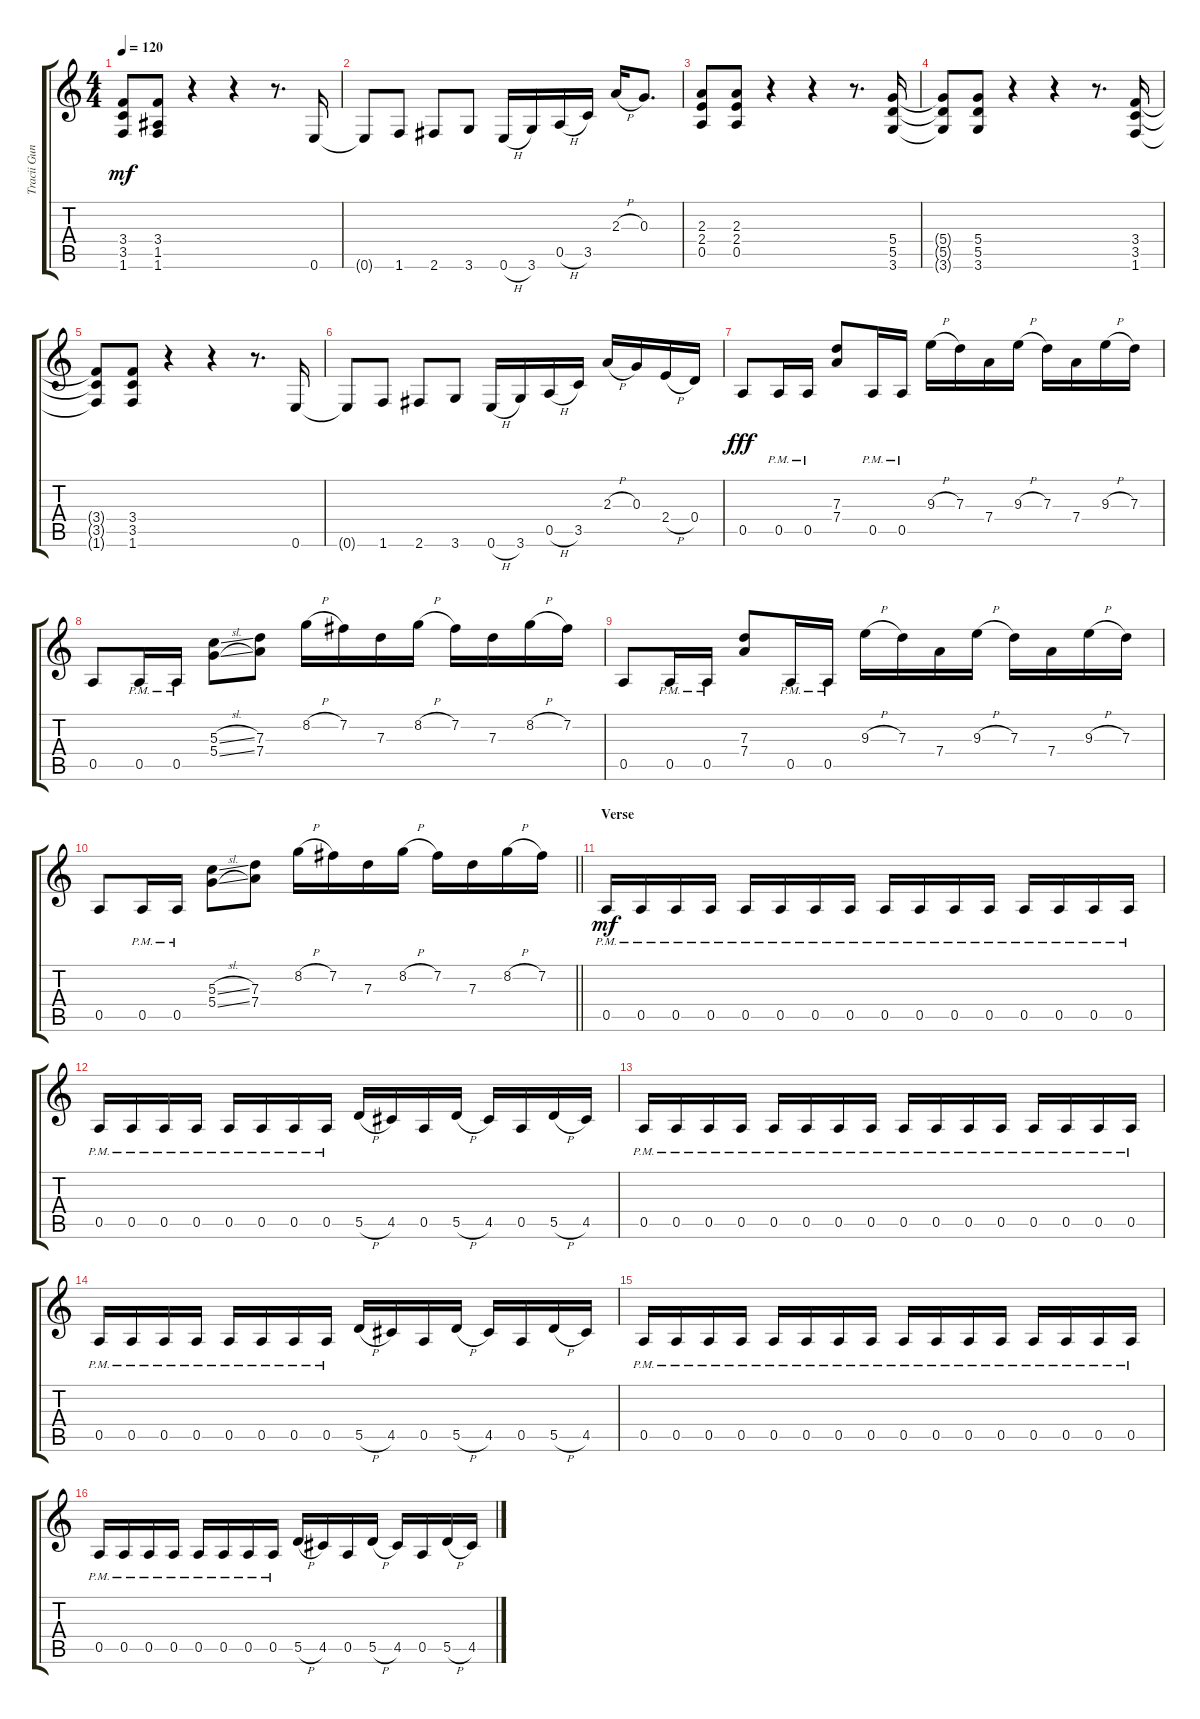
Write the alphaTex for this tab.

\track ("Tracii Guns" "Tracii Gun") {instrument distortionguitar}
\staff {score tabs}
\tuning (E4 B3 G3 D3 A2 E2) {hide}
\ts (4 4)
\tempo 120
\clef g2
\ks c
(3.4{t} 3.5{t} 1.6{t}).8{dy mf} (3.4 1.5 1.6).8 r.4 r.4 r.8{d} 0.6.16 |
0.6{t}.8 1.6.8 2.6.8 3.6.8 0.6{h}.16 3.6.16 0.5{h}.16 3.5.16 2.3{h}.16 0.3.8{d} |
(2.3 2.4 0.5).8 (2.3 2.4 0.5).8 r.4 r.4 r.8{d} (5.4 5.5 3.6).16 |
(5.4{t} 5.5{t} 3.6{t}).8 (5.4 5.5 3.6).8 r.4 r.4 r.8{d} (3.4 3.5 1.6).16 |
(3.4{t} 3.5{t} 1.6{t}).8 (3.4 3.5 1.6).8 r.4 r.4 r.8{d} 0.6.16 |
0.6{t}.8 1.6.8 2.6.8 3.6.8 0.6{h}.16 3.6.16 0.5{h}.16 3.5.16 2.3{h}.16 0.3.16 2.4{h}.16 0.4.16 |
0.5.8{dy fff} 0.5{pm}.16 0.5{pm}.16 (7.3 7.4).8 0.5{pm}.16 0.5{pm}.16 9.3{h}.16 7.3.16 7.4.16 9.3{h}.16 7.3.16 7.4.16 9.3{h}.16 7.3.16 |
0.5.8 0.5{pm}.16 0.5{pm}.16 (5.3{sl} 5.4{sl}).8 (7.3 7.4).8 8.2{h}.16 7.2.16 7.3.16 8.2{h}.16 7.2.16 7.3.16 8.2{h}.16 7.2.16 |
0.5.8 0.5{pm}.16 0.5{pm}.16 (7.3 7.4).8 0.5{pm}.16 0.5{pm}.16 9.3{h}.16 7.3.16 7.4.16 9.3{h}.16 7.3.16 7.4.16 9.3{h}.16 7.3.16 |
\barLineRight lightlight
0.5.8 0.5{pm}.16 0.5{pm}.16 (5.3{sl} 5.4{sl}).8 (7.3 7.4).8 8.2{h}.16 7.2.16 7.3.16 8.2{h}.16 7.2.16 7.3.16 8.2{h}.16 7.2.16 |
\section ("" "Verse")
0.5{pm}.16{dy mf} 0.5{pm}.16 0.5{pm}.16 0.5{pm}.16 0.5{pm}.16 0.5{pm}.16 0.5{pm}.16 0.5{pm}.16 0.5{pm}.16 0.5{pm}.16 0.5{pm}.16 0.5{pm}.16 0.5{pm}.16 0.5{pm}.16 0.5{pm}.16 0.5{pm}.16 |
0.5{pm}.16 0.5{pm}.16 0.5{pm}.16 0.5{pm}.16 0.5{pm}.16 0.5{pm}.16 0.5{pm}.16 0.5{pm}.16 5.5{h}.16 4.5.16 0.5.16 5.5{h}.16 4.5.16 0.5.16 5.5{h}.16 4.5.16 |
0.5{pm}.16 0.5{pm}.16 0.5{pm}.16 0.5{pm}.16 0.5{pm}.16 0.5{pm}.16 0.5{pm}.16 0.5{pm}.16 0.5{pm}.16 0.5{pm}.16 0.5{pm}.16 0.5{pm}.16 0.5{pm}.16 0.5{pm}.16 0.5{pm}.16 0.5{pm}.16 |
0.5{pm}.16 0.5{pm}.16 0.5{pm}.16 0.5{pm}.16 0.5{pm}.16 0.5{pm}.16 0.5{pm}.16 0.5{pm}.16 5.5{h}.16 4.5.16 0.5.16 5.5{h}.16 4.5.16 0.5.16 5.5{h}.16 4.5.16 |
0.5{pm}.16 0.5{pm}.16 0.5{pm}.16 0.5{pm}.16 0.5{pm}.16 0.5{pm}.16 0.5{pm}.16 0.5{pm}.16 0.5{pm}.16 0.5{pm}.16 0.5{pm}.16 0.5{pm}.16 0.5{pm}.16 0.5{pm}.16 0.5{pm}.16 0.5{pm}.16 |
0.5{pm}.16 0.5{pm}.16 0.5{pm}.16 0.5{pm}.16 0.5{pm}.16 0.5{pm}.16 0.5{pm}.16 0.5{pm}.16 5.5{h}.16 4.5.16 0.5.16 5.5{h}.16 4.5.16 0.5.16 5.5{h}.16 4.5.16
